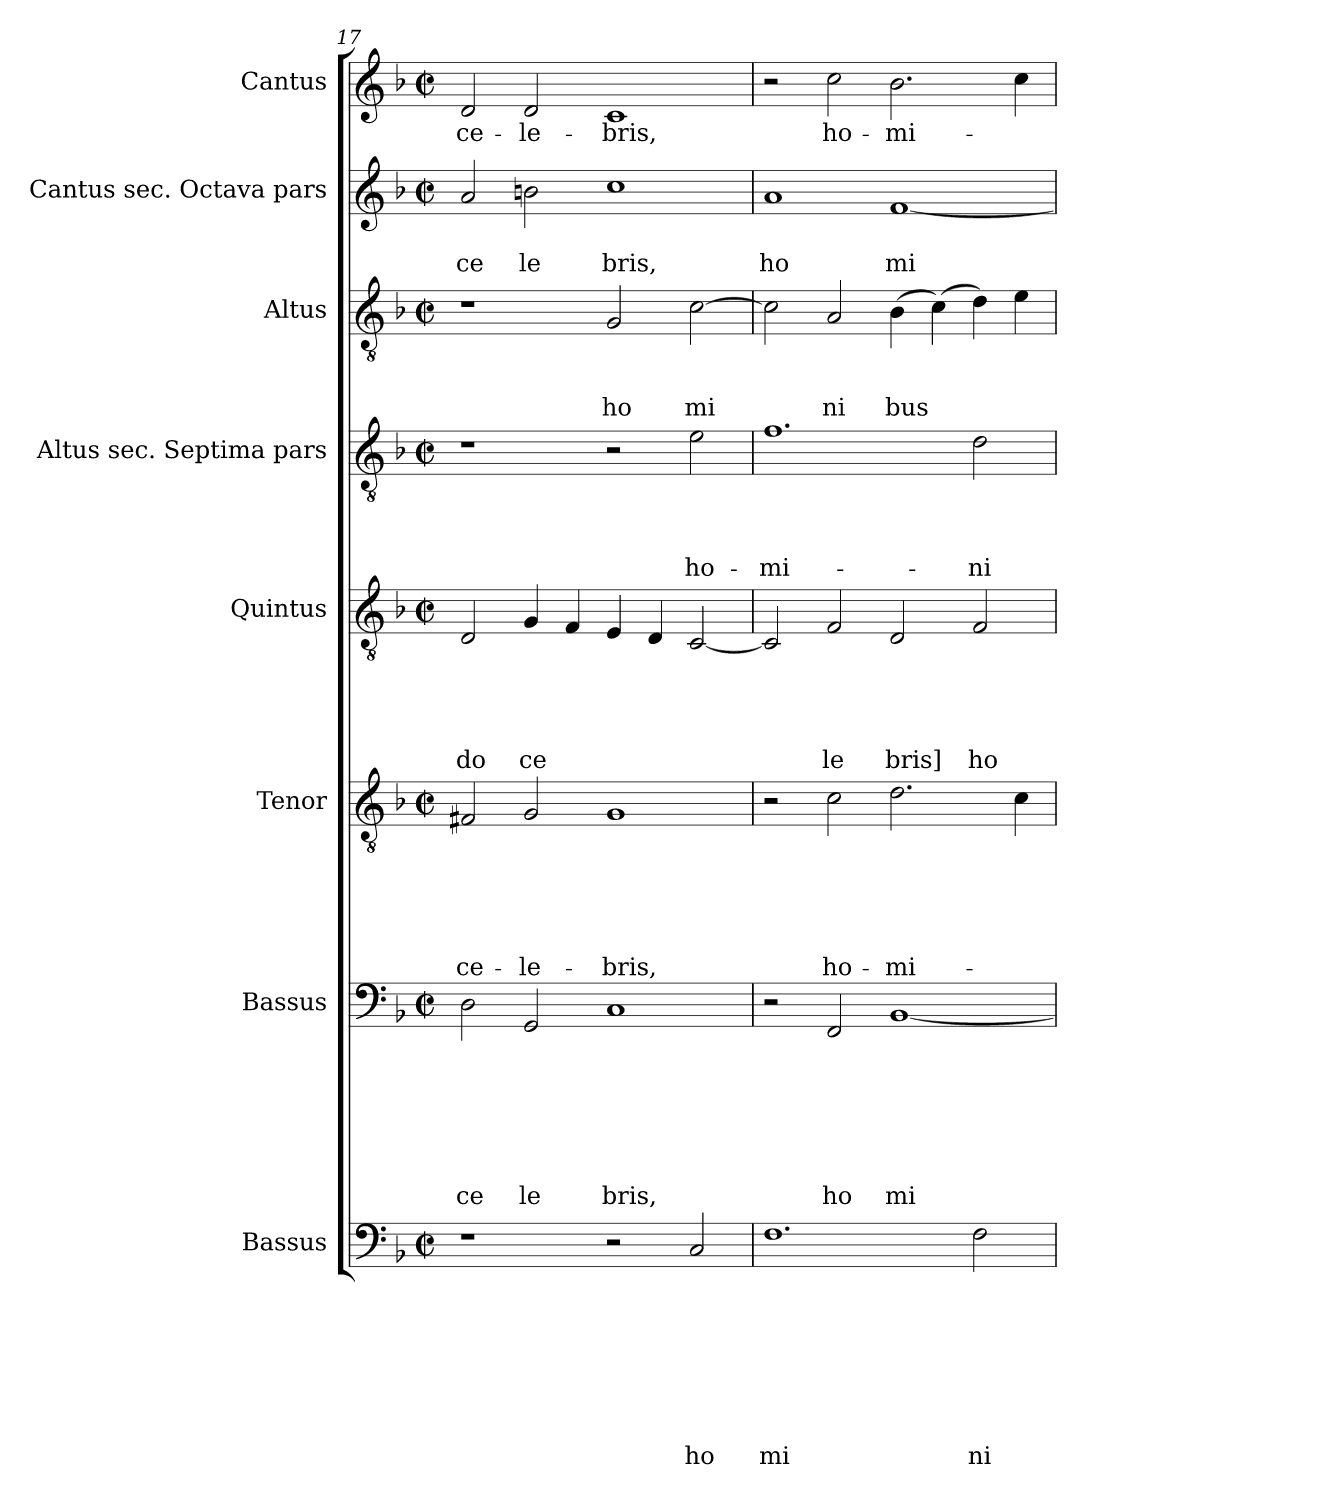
**kern	**text	**text	**text	**text	**text	**text	**text	**text	**kern	**text	**text	**text	**text	**text	**text	**text	**kern	**text	**text	**text	**text	**text	**text	**kern	**text	**text	**text	**text	**text	**kern	**text	**text	**text	**text	**kern	**text	**text	**text	**kern	**text	**text	**kern	**text
*part8	*part8	*part8	*part8	*part8	*part8	*part8	*part8	*part8	*part7	*part7	*part7	*part7	*part7	*part7	*part7	*part7	*part6	*part6	*part6	*part6	*part6	*part6	*part6	*part5	*part5	*part5	*part5	*part5	*part5	*part4	*part4	*part4	*part4	*part4	*part3	*part3	*part3	*part3	*part2	*part2	*part2	*part1	*part1
*staff8	*staff8	*staff8	*staff8	*staff8	*staff8	*staff8	*staff8	*staff8	*staff7	*staff7	*staff7	*staff7	*staff7	*staff7	*staff7	*staff7	*staff6	*staff6	*staff6	*staff6	*staff6	*staff6	*staff6	*staff5	*staff5	*staff5	*staff5	*staff5	*staff5	*staff4	*staff4	*staff4	*staff4	*staff4	*staff3	*staff3	*staff3	*staff3	*staff2	*staff2	*staff2	*staff1	*staff1
*I"Bassus	*	*	*	*	*	*	*	*	*I"Bassus	*	*	*	*	*	*	*	*I"Tenor	*	*	*	*	*	*	*I"Quintus	*	*	*	*	*	*I"Altus sec. Septima pars	*	*	*	*	*I"Altus	*	*	*	*I"Cantus sec. Octava pars	*	*	*I"Cantus	*
*	*	*	*	*	*	*	*	*	*I'Bassus	*	*	*	*	*	*	*	*I'Tenor	*	*	*	*	*	*	*I'Quintus	*	*	*	*	*	*	*	*	*	*	*I'Altus	*	*	*	*	*	*	*I'Cantus	*
*clefF4	*	*	*	*	*	*	*	*	*clefF4	*	*	*	*	*	*	*	*clefGv2	*	*	*	*	*	*	*clefGv2	*	*	*	*	*	*clefGv2	*	*	*	*	*clefGv2	*	*	*	*clefG2	*	*	*clefG2	*
*k[b-]	*	*	*	*	*	*	*	*	*k[b-]	*	*	*	*	*	*	*	*k[b-]	*	*	*	*	*	*	*k[b-]	*	*	*	*	*	*k[b-]	*	*	*	*	*k[b-]	*	*	*	*k[b-]	*	*	*k[b-]	*
*F:	*	*	*	*	*	*	*	*	*F:	*	*	*	*	*	*	*	*F:	*	*	*	*	*	*	*F:	*	*	*	*	*	*F:	*	*	*	*	*F:	*	*	*	*F:	*	*	*F:	*
*M2/2	*	*	*	*	*	*	*	*	*M2/2	*	*	*	*	*	*	*	*M2/2	*	*	*	*	*	*	*M2/2	*	*	*	*	*	*M2/2	*	*	*	*	*M2/2	*	*	*	*M2/2	*	*	*M2/2	*
*met(c|)	*	*	*	*	*	*	*	*	*met(c|)	*	*	*	*	*	*	*	*met(c|)	*	*	*	*	*	*	*met(c|)	*	*	*	*	*	*met(c|)	*	*	*	*	*met(c|)	*	*	*	*met(c|)	*	*	*met(c|)	*
=17	=17	=17	=17	=17	=17	=17	=17	=17	=17	=17	=17	=17	=17	=17	=17	=17	=17	=17	=17	=17	=17	=17	=17	=17	=17	=17	=17	=17	=17	=17	=17	=17	=17	=17	=17	=17	=17	=17	=17	=17	=17	=17	=17
!	!	!	!	!	!	!	!	!	!	!	!	!	!	!	!	!LO:LY:b	!	!	!	!	!	!	!LO:LY:b	!	!	!	!	!	!LO:LY:b	!	!	!	!	!	!	!	!	!	!	!	!LO:LY:b	!	!LO:LY:b
1r	.	.	.	.	.	.	.	.	2D\	.	.	.	.	.	.	ce	2F#X/	.	.	.	.	.	ce-	2D/	.	.	.	.	do	1r	.	.	.	.	1r	.	.	.	2a/	.	ce	2d/	ce-
!	!	!	!	!	!	!	!	!	!	!	!	!	!	!	!	!LO:LY:b	!	!	!	!	!	!	!LO:LY:b	!	!	!	!	!	!LO:LY:b	!	!	!	!	!	!	!	!	!	!	!	!LO:LY:b	!	!LO:LY:b
.	.	.	.	.	.	.	.	.	2GG/	.	.	.	.	.	.	le	2G/	.	.	.	.	.	-le-	4G/	.	.	.	.	ce	.	.	.	.	.	.	.	.	.	2bn\	.	le	2d/	-le-
.	.	.	.	.	.	.	.	.	.	.	.	.	.	.	.	.	.	.	.	.	.	.	.	4F/	.	.	.	.	.	.	.	.	.	.	.	.	.	.	.	.	.	.	.
!	!	!	!	!	!	!	!	!	!	!	!	!	!	!	!	!LO:LY:b	!	!	!	!	!	!	!LO:LY:b	!	!	!	!	!	!	!	!	!	!	!	!	!	!	!LO:LY:b	!	!	!LO:LY:b	!	!LO:LY:b
2r	.	.	.	.	.	.	.	.	1C	.	.	.	.	.	.	bris,	1G	.	.	.	.	.	-bris,	4E/	.	.	.	.	.	2r	.	.	.	.	2G/	.	.	ho	1cc	.	bris,	1c	-bris,
.	.	.	.	.	.	.	.	.	.	.	.	.	.	.	.	.	.	.	.	.	.	.	.	4D/	.	.	.	.	.	.	.	.	.	.	.	.	.	.	.	.	.	.	.
!	!	!	!	!	!	!	!	!LO:LY:b	!	!	!	!	!	!	!	!	!	!	!	!	!	!	!	!	!	!	!	!	!	!	!	!	!	!LO:LY:b	!	!	!	!LO:LY:b	!	!	!	!	!
2C/	.	.	.	.	.	.	.	ho	.	.	.	.	.	.	.	.	.	.	.	.	.	.	.	[<2C/	.	.	.	.	.	2e\	.	.	.	ho-	[>2c\	.	.	mi	.	.	.	.	.
=18	=18	=18	=18	=18	=18	=18	=18	=18	=18	=18	=18	=18	=18	=18	=18	=18	=18	=18	=18	=18	=18	=18	=18	=18	=18	=18	=18	=18	=18	=18	=18	=18	=18	=18	=18	=18	=18	=18	=18	=18	=18	=18	=18
!	!	!	!	!	!	!	!	!LO:LY:b	!	!	!	!	!	!	!	!	!	!	!	!	!	!	!	!	!	!	!	!	!	!	!	!	!	!LO:LY:b	!	!	!	!	!	!	!LO:LY:b	!	!
1.F	.	.	.	.	.	.	.	mi	2r	.	.	.	.	.	.	.	2r	.	.	.	.	.	.	2C/]	.	.	.	.	.	1.f	.	.	.	-mi-	2c\]	.	.	.	1a	.	ho	2r	.
!	!	!	!	!	!	!	!	!	!	!	!	!	!	!	!	!LO:LY:b	!	!	!	!	!	!	!LO:LY:b	!	!	!	!	!	!LO:LY:b	!	!	!	!	!	!	!	!	!LO:LY:b	!	!	!	!	!LO:LY:b
.	.	.	.	.	.	.	.	.	2FF/	.	.	.	.	.	.	ho	2c\	.	.	.	.	.	ho-	2F/	.	.	.	.	le	.	.	.	.	.	2A/	.	.	ni	.	.	.	2cc\	ho-
!	!	!	!	!	!	!	!	!	!	!	!	!	!	!	!	!LO:LY:b	!	!	!	!	!	!	!LO:LY:b	!	!	!	!	!	!LO:LY:b	!	!	!	!	!	!	!	!	!LO:LY:b	!	!	!LO:LY:b	!	!LO:LY:b
.	.	.	.	.	.	.	.	.	[<1BB-	.	.	.	.	.	.	mi	2.d\	.	.	.	.	.	-mi-	2D/	.	.	.	.	bris]	.	.	.	.	.	(>4B-\	.	.	bus	[<1f	.	mi	2.b-\	-mi-
.	.	.	.	.	.	.	.	.	.	.	.	.	.	.	.	.	.	.	.	.	.	.	.	.	.	.	.	.	.	.	.	.	.	.	(>4c\)	.	.	.	.	.	.	.	.
!	!	!	!	!	!	!	!	!LO:LY:b	!	!	!	!	!	!	!	!	!	!	!	!	!	!	!	!	!	!	!	!	!LO:LY:b	!	!	!	!	!LO:LY:b	!	!	!	!	!	!	!	!	!
2F\	.	.	.	.	.	.	.	ni	.	.	.	.	.	.	.	.	.	.	.	.	.	.	.	2F/	.	.	.	.	ho	2d\	.	.	.	-ni-	4d\)	.	.	.	.	.	.	.	.
.	.	.	.	.	.	.	.	.	.	.	.	.	.	.	.	.	4c\	.	.	.	.	.	.	.	.	.	.	.	.	.	.	.	.	.	4e\	.	.	.	.	.	.	4cc\	.
=	=	=	=	=	=	=	=	=	=	=	=	=	=	=	=	=	=	=	=	=	=	=	=	=	=	=	=	=	=	=	=	=	=	=	=	=	=	=	=	=	=	=	=
*-	*-	*-	*-	*-	*-	*-	*-	*-	*-	*-	*-	*-	*-	*-	*-	*-	*-	*-	*-	*-	*-	*-	*-	*-	*-	*-	*-	*-	*-	*-	*-	*-	*-	*-	*-	*-	*-	*-	*-	*-	*-	*-	*-
